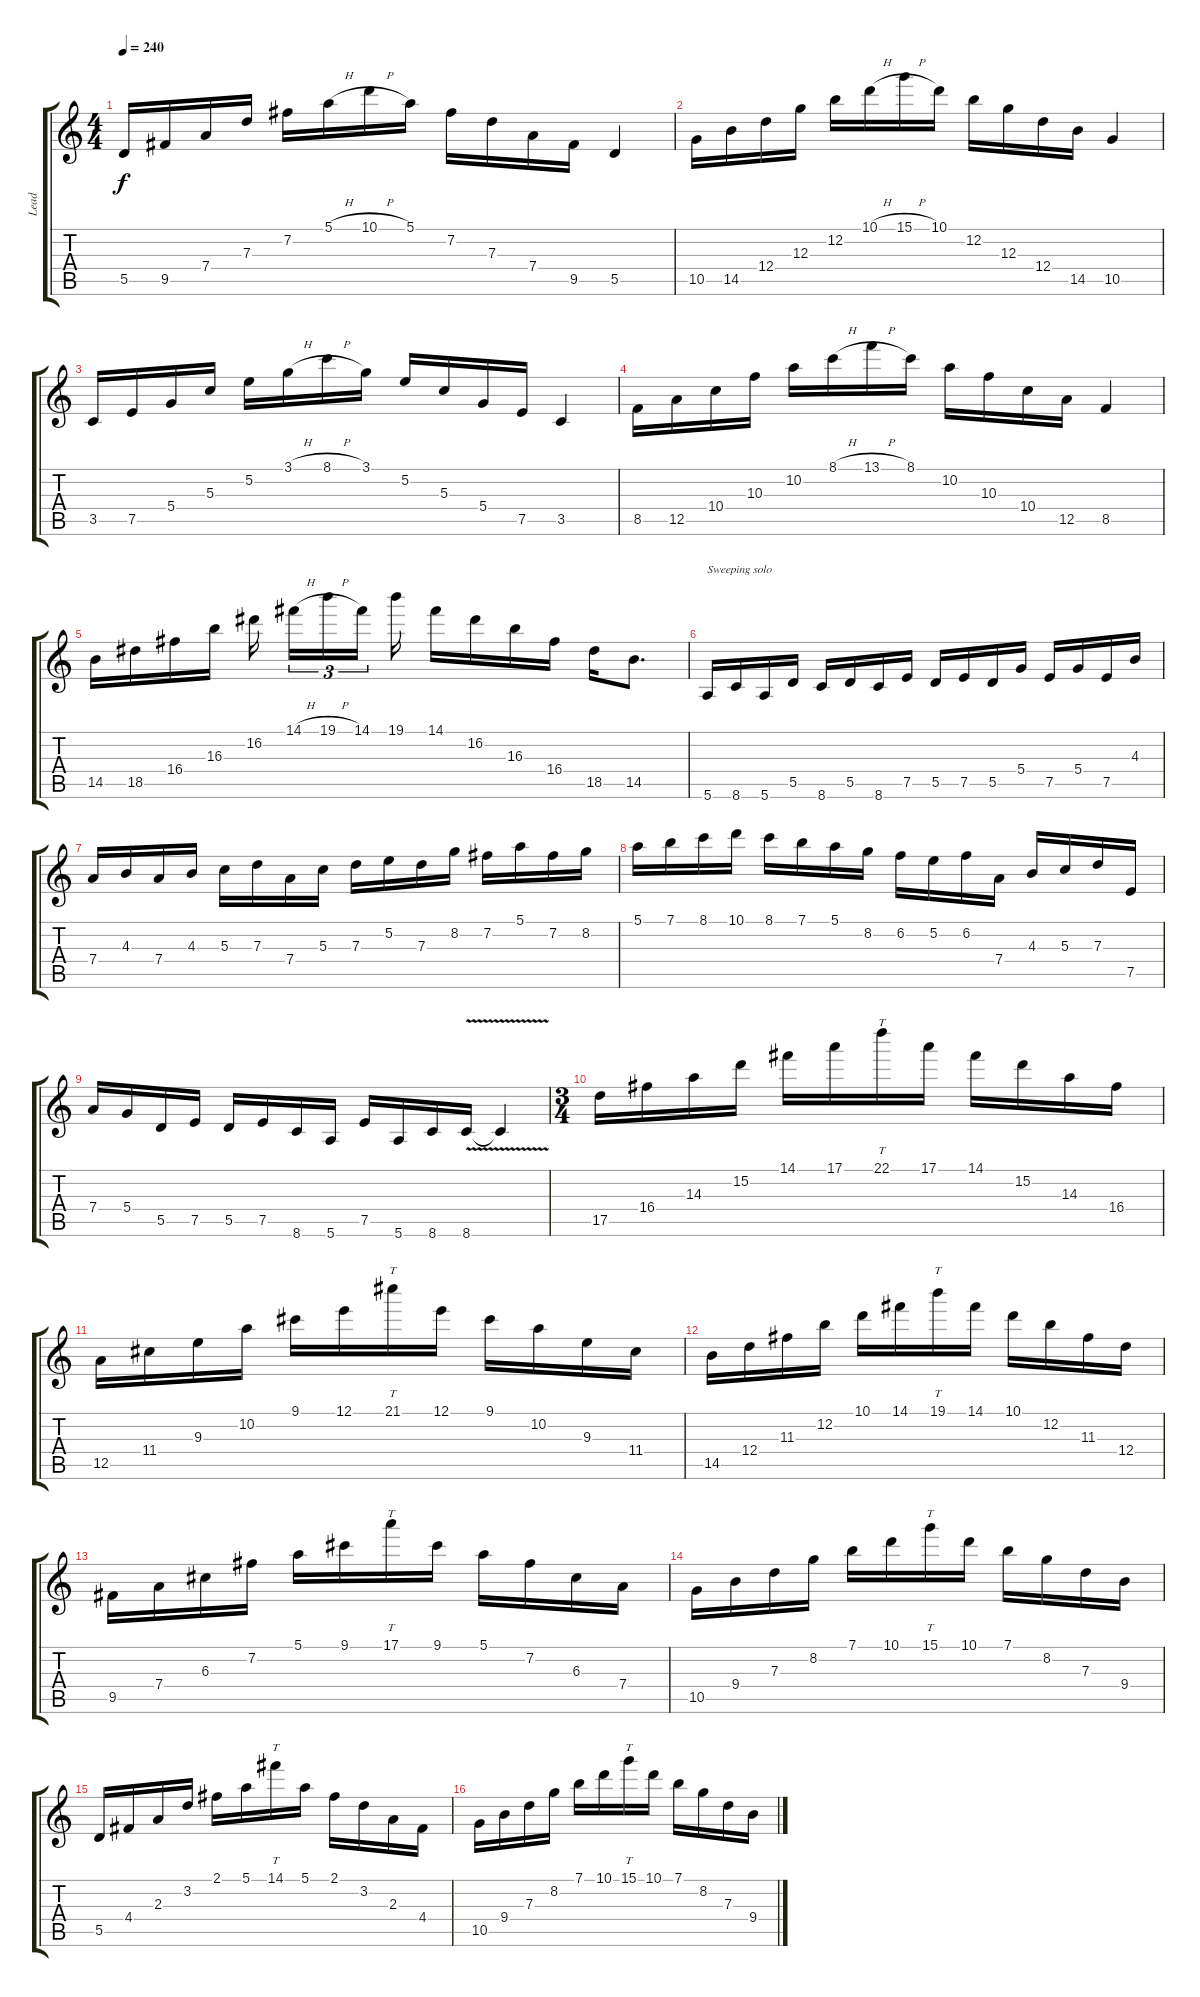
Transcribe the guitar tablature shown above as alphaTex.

\track ("Lead" "Lead") {instrument distortionguitar}
\staff {score tabs}
\tuning (E4 B3 G3 D3 A2 E2) {hide}
\ts (4 4)
\tempo 240
\clef g2
\ks c
5.5.16{dy f} 9.5.16 7.4.16 7.3.16 7.2.16 5.1{h}.16 10.1{h}.16 5.1.16 7.2.16 7.3.16 7.4.16 9.5.16 5.5.4 |
10.5.16 14.5.16 12.4.16 12.3.16 12.2.16 10.1{h}.16 15.1{h}.16 10.1.16 12.2.16 12.3.16 12.4.16 14.5.16 10.5.4 |
3.5.16 7.5.16 5.4.16 5.3.16 5.2.16 3.1{h}.16 8.1{h}.16 3.1.16 5.2.16 5.3.16 5.4.16 7.5.16 3.5.4 |
8.5.16 12.5.16 10.4.16 10.3.16 10.2.16 8.1{h}.16 13.1{h}.16 8.1.16 10.2.16 10.3.16 10.4.16 12.5.16 8.5.4 |
14.5.16 18.5.16 16.4.16 16.3.16 16.2.16{beam splitsecondary} 14.1{h}.16{tu (3 2)} 19.1{h}.16{tu (3 2)} 14.1.16{tu (3 2) beam splitsecondary} 19.1.16 14.1.16 16.2.16 16.3.16 16.4.16 18.5.16 14.5.8{d} |
5.6.16{txt "Sweeping solo"} 8.6.16 5.6.16 5.5.16 8.6.16 5.5.16 8.6.16 7.5.16 5.5.16 7.5.16 5.5.16 5.4.16 7.5.16 5.4.16 7.5.16 4.3.16 |
7.4.16 4.3.16 7.4.16 4.3.16 5.3.16 7.3.16 7.4.16 5.3.16 7.3.16 5.2.16 7.3.16 8.2.16 7.2.16 5.1.16 7.2.16 8.2.16 |
5.1.16 7.1.16 8.1.16 10.1.16 8.1.16 7.1.16 5.1.16 8.2.16 6.2.16 5.2.16 6.2.16 7.4.16 4.3.16 5.3.16 7.3.16 7.5.16 |
7.4.16 5.4.16 5.5.16 7.5.16 5.5.16 7.5.16 8.6.16 5.6.16 7.5.16 5.6.16 8.6.16 8.6{v}.16 8.6{t}.4 |
\ts (3 4)
17.5.16 16.4.16 14.3.16 15.2.16 14.1.16 17.1.16 22.1.16{tt} 17.1.16 14.1.16 15.2.16 14.3.16 16.4.16 |
12.5.16 11.4.16 9.3.16 10.2.16 9.1.16 12.1.16 21.1.16{tt} 12.1.16 9.1.16 10.2.16 9.3.16 11.4.16 |
14.5.16 12.4.16 11.3.16 12.2.16 10.1.16 14.1.16 19.1.16{tt} 14.1.16 10.1.16 12.2.16 11.3.16 12.4.16 |
9.5.16 7.4.16 6.3.16 7.2.16 5.1.16 9.1.16 17.1.16{tt} 9.1.16 5.1.16 7.2.16 6.3.16 7.4.16 |
10.5.16 9.4.16 7.3.16 8.2.16 7.1.16 10.1.16 15.1.16{tt} 10.1.16 7.1.16 8.2.16 7.3.16 9.4.16 |
5.5.16 4.4.16 2.3.16 3.2.16 2.1.16 5.1.16 14.1.16{tt} 5.1.16 2.1.16 3.2.16 2.3.16 4.4.16 |
10.5.16 9.4.16 7.3.16 8.2.16 7.1.16 10.1.16 15.1.16{tt} 10.1.16 7.1.16 8.2.16 7.3.16 9.4.16
